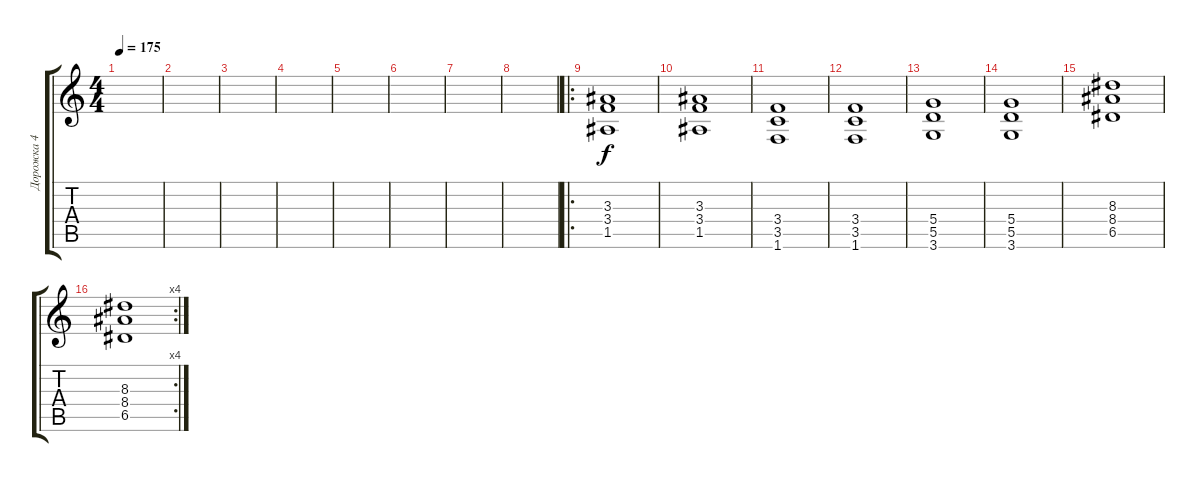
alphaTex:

\track ("Дорожка 4" "Дорожка 4") {instrument distortionguitar}
\staff {score tabs}
\tuning (E4 B3 G3 D3 A2 E2) {hide}
\ts (4 4)
\tempo 175
\clef g2
\ks c
|
|
|
|
|
|
|
|
\ro
(3.3 3.4 1.5).1 |
(3.3 3.4 1.5).1 |
(3.4 3.5 1.6).1 |
(3.4 3.5 1.6).1 |
(5.4 5.5 3.6).1 |
(5.4 5.5 3.6).1 |
(8.3 8.4 6.5).1 |
\rc 4
(8.3 8.4 6.5).1
